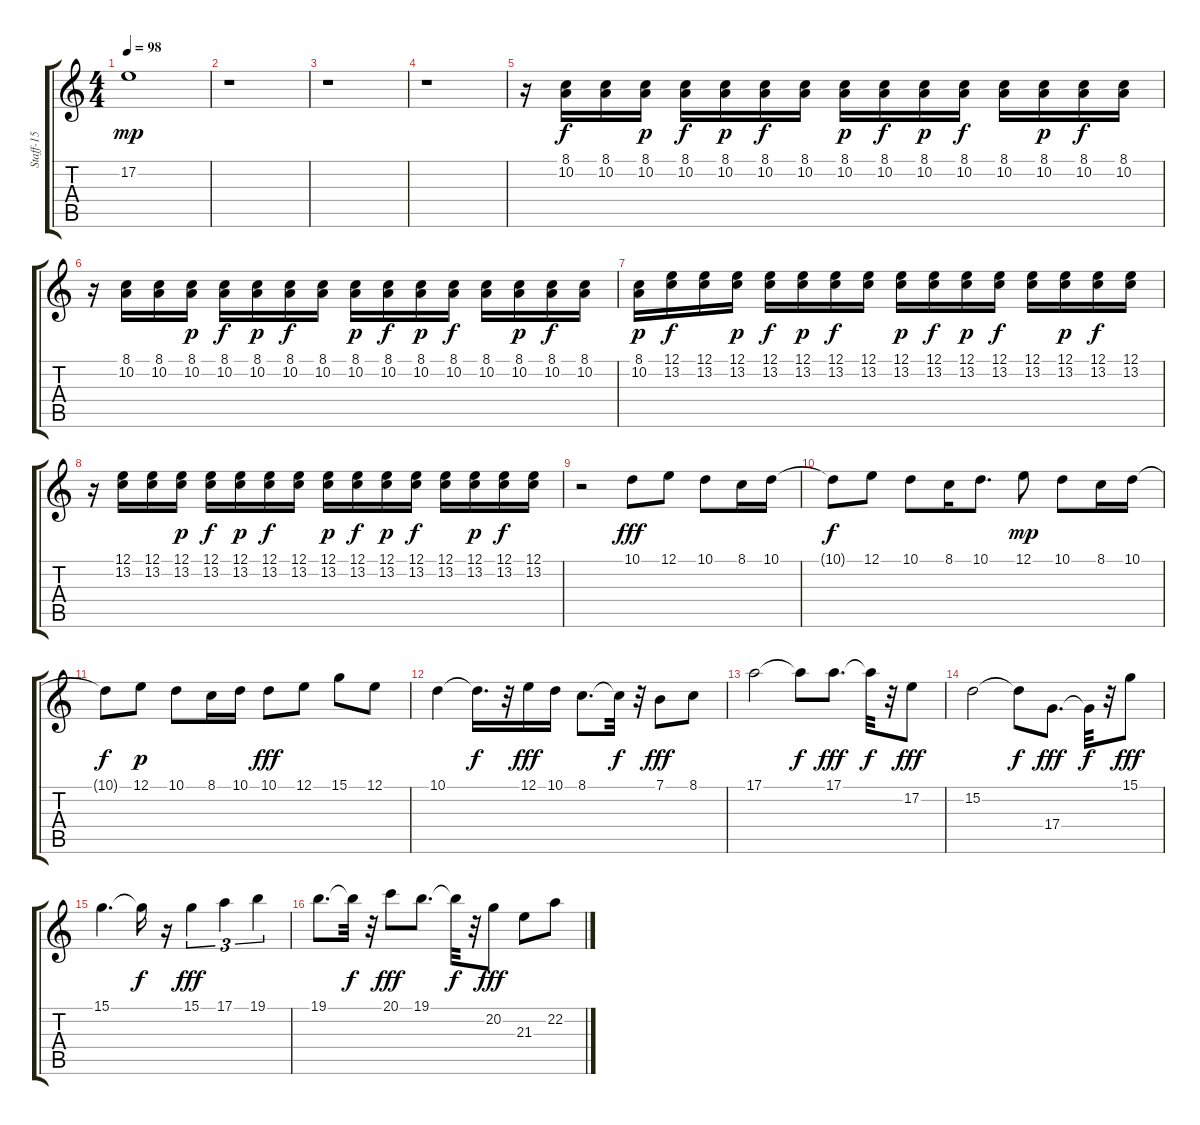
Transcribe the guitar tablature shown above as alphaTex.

\track ("Staff-15" "Staff-15") {instrument electricpiano1}
\staff {score tabs}
\tuning (E4 B3 G3 D3 A2 E2) {hide}
\ts (4 4)
\tempo 98
\clef g2
\ks c
17.2.1{dy mp} |
r.1 |
r.1 |
r.1 |
r.16 (8.1 10.2).16{dy f volume 10 instrument electricpiano1} (8.1 10.2).16 (8.1 10.2).16{dy p volume 10} (8.1 10.2).16{dy f volume 10} (8.1 10.2).16{dy p volume 10} (8.1 10.2).16{dy f volume 10} (8.1 10.2).16{volume 9} (8.1 10.2).16{dy p volume 9} (8.1 10.2).16{dy f volume 9} (8.1 10.2).16{dy p volume 9} (8.1 10.2).16{dy f volume 9} (8.1 10.2).16{volume 9} (8.1 10.2).16{dy p volume 9} (8.1 10.2).16{dy f volume 8} (8.1 10.2).16{volume 8} |
r.16 (8.1 10.2).16{volume 8} (8.1 10.2).16{volume 8} (8.1 10.2).16{dy p volume 8} (8.1 10.2).16{dy f volume 8} (8.1 10.2).16{dy p volume 7} (8.1 10.2).16{dy f volume 7} (8.1 10.2).16{volume 7} (8.1 10.2).16{dy p volume 7} (8.1 10.2).16{dy f volume 7} (8.1 10.2).16{dy p volume 6} (8.1 10.2).16{dy f volume 6} (8.1 10.2).16{volume 6} (8.1 10.2).16{dy p volume 6} (8.1 10.2).16{dy f volume 6} (8.1 10.2).16{volume 6} |
(8.1 10.2).16{dy p volume 5} (12.1 13.2).16{dy f volume 5} (12.1 13.2).16{volume 5} (12.1 13.2).16{dy p volume 5} (12.1 13.2).16{dy f volume 6} (12.1 13.2).16{dy p volume 6} (12.1 13.2).16{dy f volume 6} (12.1 13.2).16{volume 6} (12.1 13.2).16{dy p volume 6} (12.1 13.2).16{dy f volume 6} (12.1 13.2).16{dy p volume 7} (12.1 13.2).16{dy f volume 7} (12.1 13.2).16{volume 7} (12.1 13.2).16{dy p volume 7} (12.1 13.2).16{dy f volume 8} (12.1 13.2).16{volume 8} |
r.16 (12.1 13.2).16{volume 8} (12.1 13.2).16 (12.1 13.2).16{dy p volume 8} (12.1 13.2).16{dy f volume 8} (12.1 13.2).16{dy p volume 8} (12.1 13.2).16{dy f volume 9} (12.1 13.2).16{volume 9} (12.1 13.2).16{dy p volume 9} (12.1 13.2).16{dy f volume 9} (12.1 13.2).16{dy p volume 9} (12.1 13.2).16{dy f volume 9} (12.1 13.2).16{volume 9} (12.1 13.2).16{dy p volume 10} (12.1 13.2).16{dy f volume 10} (12.1 13.2).16{volume 10} |
r.2 10.1.8{dy fff volume 10 instrument honkytonkpiano} 12.1.8 10.1.8 8.1.16 10.1.16 |
10.1{t}.8{dy f} 12.1.8 10.1.8 8.1.16 10.1.8{d} 12.1.8{dy mp} 10.1.8 8.1.16 10.1.16 |
10.1{t}.8{dy f} 12.1.8{dy p} 10.1.8 8.1.16 10.1.16 10.1.8{dy fff} 12.1.8 15.1.8 12.1.8 |
10.1.4 10.1{t}.16{d dy f} r.32 12.1.16{dy fff} 10.1.16 8.1.8{d} 8.1{t}.32{dy f} r.32 7.1.8{dy fff} 8.1.8 |
17.1.2 17.1{t}.8{dy f} 17.1.8{d dy fff} 17.1{t}.32{dy f} r.32 17.2.8{dy fff} |
15.2.2 15.2{t}.8{dy f} 17.4.8{d dy fff} 17.4{t}.32{dy f} r.32 15.1.8{dy fff} |
15.1.4{d} 15.1{t}.16{dy f} r.16 15.1.4{tu (3 2) dy fff} 17.1.4{tu (3 2)} 19.1.4{tu (3 2)} |
19.1.8{d} 19.1{t}.32{dy f} r.32 20.1.8{dy fff} 19.1.8{d} 19.1{t}.32{dy f} r.32 20.2.8{dy fff} 21.3.8 22.2.8
